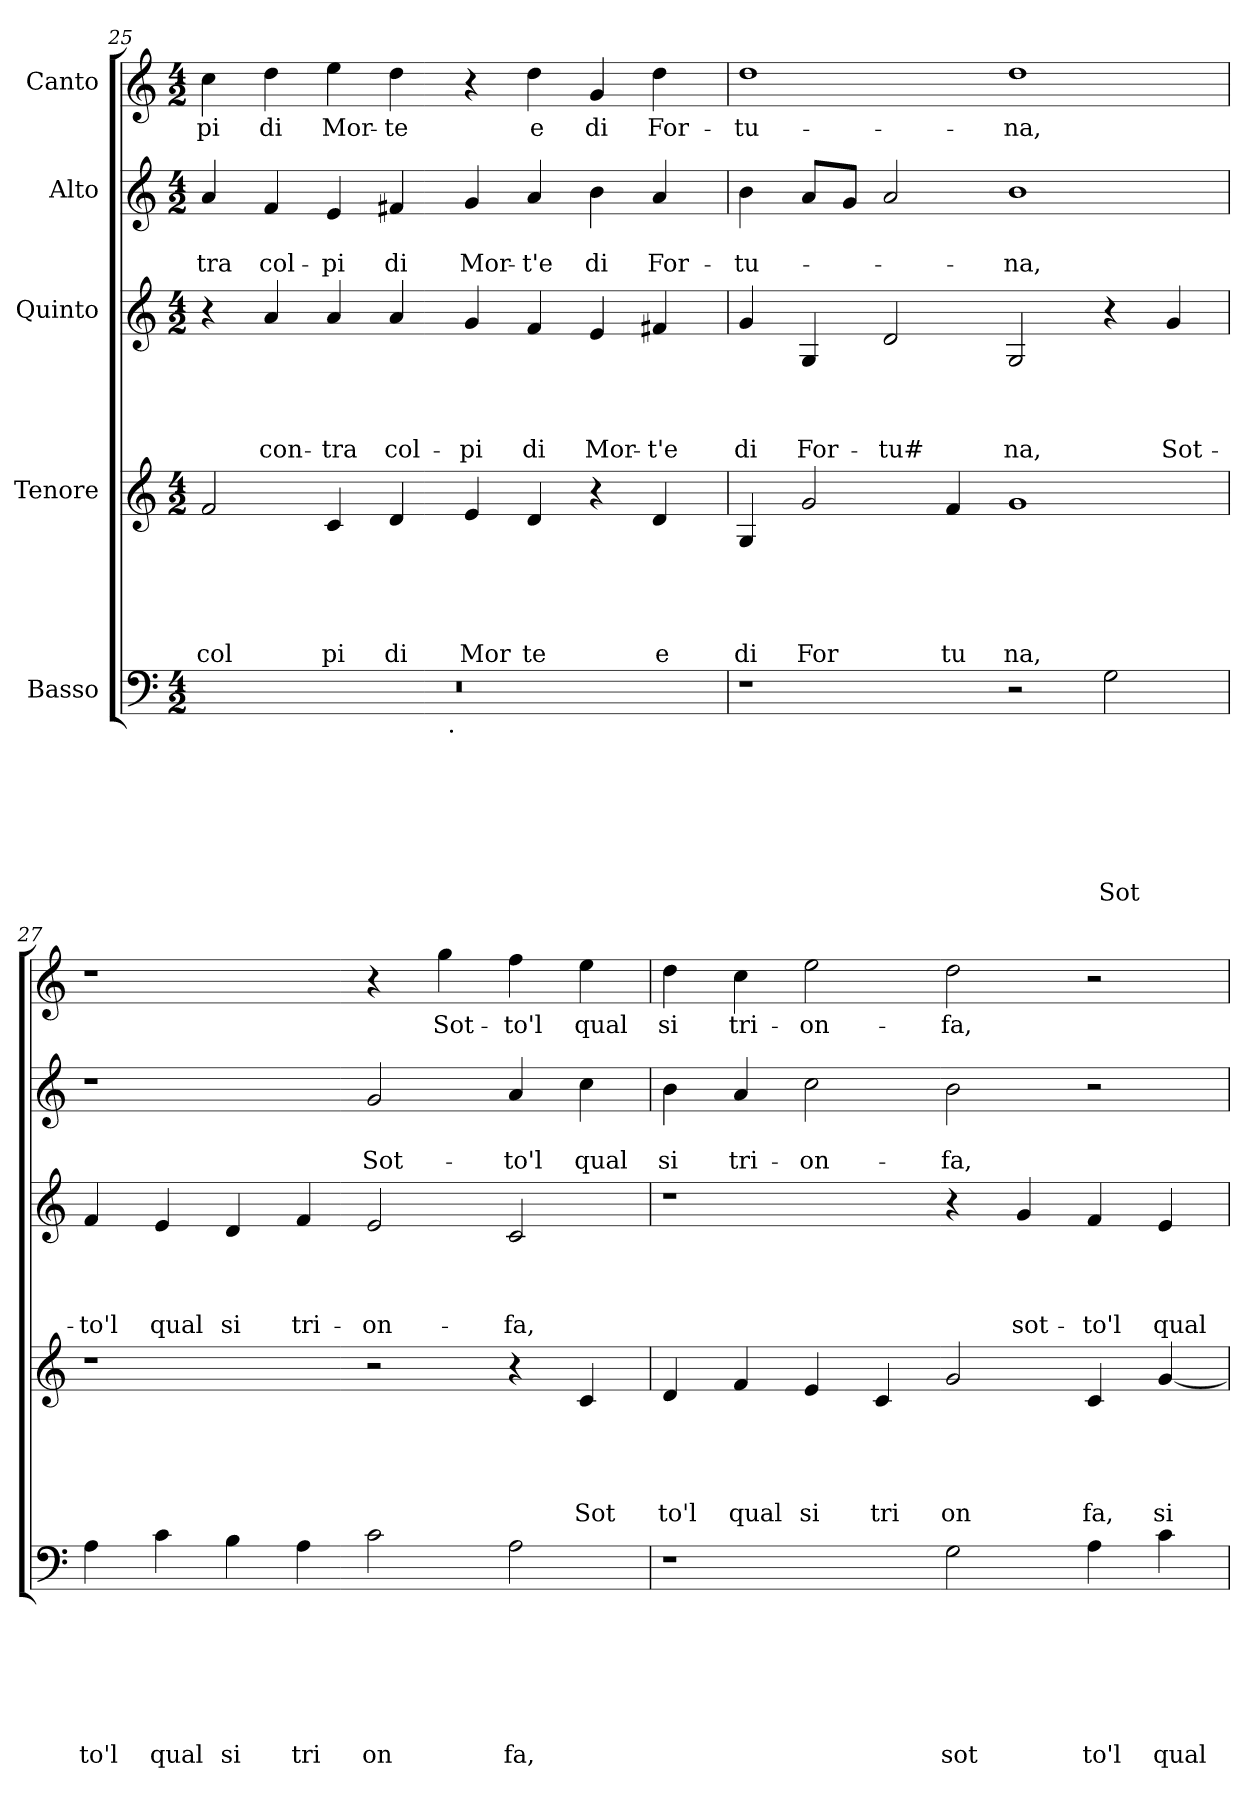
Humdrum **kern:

**kern	**text	**text	**text	**text	**text	**text	**text	**kern	**text	**text	**text	**text	**text	**kern	**text	**text	**text	**text	**kern	**text	**text	**kern	**text
*part5	*part5	*part5	*part5	*part5	*part5	*part5	*part5	*part4	*part4	*part4	*part4	*part4	*part4	*part3	*part3	*part3	*part3	*part3	*part2	*part2	*part2	*part1	*part1
*staff5	*staff5	*staff5	*staff5	*staff5	*staff5	*staff5	*staff5	*staff4	*staff4	*staff4	*staff4	*staff4	*staff4	*staff3	*staff3	*staff3	*staff3	*staff3	*staff2	*staff2	*staff2	*staff1	*staff1
*I"Basso	*	*	*	*	*	*	*	*I"Tenore	*	*	*	*	*	*I"Quinto	*	*	*	*	*I"Alto	*	*	*I"Canto	*
!!LO:LB:g=z
*clefF4	*	*	*	*	*	*	*	*clefG2	*	*	*	*	*	*clefG2	*	*	*	*	*clefG2	*	*	*clefG2	*
*k[]	*	*	*	*	*	*	*	*k[]	*	*	*	*	*	*k[]	*	*	*	*	*k[]	*	*	*k[]	*
*C:	*	*	*	*	*	*	*	*C:	*	*	*	*	*	*C:	*	*	*	*	*C:	*	*	*C:	*
*M4/2	*	*	*	*	*	*	*	*M4/2	*	*	*	*	*	*M4/2	*	*	*	*	*M4/2	*	*	*M4/2	*
=25	=25	=25	=25	=25	=25	=25	=25	=25	=25	=25	=25	=25	=25	=25	=25	=25	=25	=25	=25	=25	=25	=25	=25
!	!	!	!	!	!	!	!	!	!	!	!	!	!LO:LY:b	!	!	!	!	!	!	!	!LO:LY:b	!	!LO:LY:b
*^	*	*	*	*	*	*	*	*	*	*	*	*	*	*	*	*	*	*	*	*	*	*	*
0r	2ryy	.	.	.	.	.	.	.	2f/	.	.	.	.	col	4r	.	.	.	.	4a/	.	tra	4cc\	-pi
!	!	!	!	!	!	!	!	!	!	!	!	!	!	!	!	!	!	!	!LO:LY:b	!	!	!LO:LY:b	!	!LO:LY:b
.	.	.	.	.	.	.	.	.	.	.	.	.	.	.	4a/	.	.	.	con-	4f/	.	col-	4dd\	di
!	!	!	!	!	!	!	!	!	!	!	!	!	!	!LO:LY:b	!	!	!	!	!LO:LY:b	!	!	!LO:LY:b	!	!LO:LY:b
.	4...ryy	.	.	.	.	.	.	.	4c/	.	.	.	.	pi	4a/	.	.	.	-tra	4e/	.	-pi	4ee\	Mor-
!	!	!	!	!	!	!	!	!	!	!	!	!	!	!LO:LY:b	!	!	!	!	!LO:LY:b	!	!	!LO:LY:b	!	!LO:LY:b
.	.	.	.	.	.	.	.	.	4d/	.	.	.	.	di	4a/	.	.	.	col-	4f#X/	.	di	4dd\	-te
!	!LO:TX:b:t=.	!	!	!	!	!	!	!	!	!	!	!	!	!	!	!	!	!	!	!	!	!	!	!
.	1ryy	.	.	.	.	.	.	.	.	.	.	.	.	.	.	.	.	.	.	.	.	.	.	.
!	!	!	!	!	!	!	!	!	!	!	!	!	!	!LO:LY:b	!	!	!	!	!LO:LY:b	!	!	!LO:LY:b	!	!
.	.	.	.	.	.	.	.	.	4e/	.	.	.	.	Mor	4g/	.	.	.	-pi	4g/	.	Mor-	4r	.
!	!	!	!	!	!	!	!	!	!	!	!	!	!	!LO:LY:b	!	!	!	!	!LO:LY:b	!	!	!LO:LY:b	!	!LO:LY:b
.	.	.	.	.	.	.	.	.	4d/	.	.	.	.	te	4f/	.	.	.	di	4a/	.	-t'e	4dd\	e
!	!	!	!	!	!	!	!	!	!	!	!	!	!	!	!	!	!	!	!LO:LY:b	!	!	!LO:LY:b	!	!LO:LY:b
.	.	.	.	.	.	.	.	.	4r	.	.	.	.	.	4e/	.	.	.	Mor-	4b\	.	di	4g/	di
!	!	!	!	!	!	!	!	!	!	!	!	!	!	!LO:LY:b	!	!	!	!	!LO:LY:b	!	!	!LO:LY:b	!	!LO:LY:b
.	.	.	.	.	.	.	.	.	4d/	.	.	.	.	e	4f#X/	.	.	.	-t'e	4a/	.	For-	4dd\	For-
.	32ryy	.	.	.	.	.	.	.	.	.	.	.	.	.	.	.	.	.	.	.	.	.	.	.
=26	=26	=26	=26	=26	=26	=26	=26	=26	=26	=26	=26	=26	=26	=26	=26	=26	=26	=26	=26	=26	=26	=26	=26	=26
!	!	!	!	!	!	!	!	!	!	!	!	!	!	!LO:LY:b	!	!	!	!	!LO:LY:b	!	!	!LO:LY:b	!	!LO:LY:b
*v	*v	*	*	*	*	*	*	*	*	*	*	*	*	*	*	*	*	*	*	*	*	*	*	*
1r	.	.	.	.	.	.	.	4G/	.	.	.	.	di	4g/	.	.	.	di	4b\	.	-tu-	1dd	-tu-
!	!	!	!	!	!	!	!	!	!	!	!	!	!LO:LY:b	!	!	!	!	!LO:LY:b	!	!	!	!	!
.	.	.	.	.	.	.	.	2g/	.	.	.	.	For	4G/	.	.	.	For-	8a/L	.	.	.	.
.	.	.	.	.	.	.	.	.	.	.	.	.	.	.	.	.	.	.	8g/J	.	.	.	.
!	!	!	!	!	!	!	!	!	!	!	!	!	!	!	!	!	!	!LO:LY:b	!	!	!	!	!
.	.	.	.	.	.	.	.	.	.	.	.	.	.	2d/	.	.	.	-tu#	2a/	.	.	.	.
!	!	!	!	!	!	!	!	!	!	!	!	!	!LO:LY:b	!	!	!	!	!	!	!	!	!	!
.	.	.	.	.	.	.	.	4f/	.	.	.	.	tu	.	.	.	.	.	.	.	.	.	.
!	!	!	!	!	!	!	!	!	!	!	!	!	!LO:LY:b	!	!	!	!	!LO:LY:b	!	!	!LO:LY:b	!	!LO:LY:b
2r	.	.	.	.	.	.	.	1g	.	.	.	.	na,	2G/	.	.	.	na,	1b	.	-na,	1dd	-na,
!	!	!	!	!	!	!	!LO:LY:b	!	!	!	!	!	!	!	!	!	!	!	!	!	!	!	!
2G\	.	.	.	.	.	.	Sot	.	.	.	.	.	.	4r	.	.	.	.	.	.	.	.	.
!	!	!	!	!	!	!	!	!	!	!	!	!	!	!	!	!	!	!LO:LY:b	!	!	!	!	!
.	.	.	.	.	.	.	.	.	.	.	.	.	.	4g/	.	.	.	Sot-	.	.	.	.	.
=27	=27	=27	=27	=27	=27	=27	=27	=27	=27	=27	=27	=27	=27	=27	=27	=27	=27	=27	=27	=27	=27	=27	=27
!	!	!	!	!	!	!	!LO:LY:b	!	!	!	!	!	!	!	!	!	!	!LO:LY:b	!	!	!	!	!
4A\	.	.	.	.	.	.	to'l	1r	.	.	.	.	.	4f/	.	.	.	-to'l	1r	.	.	1r	.
!	!	!	!	!	!	!	!LO:LY:b	!	!	!	!	!	!	!	!	!	!	!LO:LY:b	!	!	!	!	!
4c\	.	.	.	.	.	.	qual	.	.	.	.	.	.	4e/	.	.	.	qual	.	.	.	.	.
!	!	!	!	!	!	!	!LO:LY:b	!	!	!	!	!	!	!	!	!	!	!LO:LY:b	!	!	!	!	!
4B\	.	.	.	.	.	.	si	.	.	.	.	.	.	4d/	.	.	.	si	.	.	.	.	.
!	!	!	!	!	!	!	!LO:LY:b	!	!	!	!	!	!	!	!	!	!	!LO:LY:b	!	!	!	!	!
4A\	.	.	.	.	.	.	tri	.	.	.	.	.	.	4f/	.	.	.	tri-	.	.	.	.	.
!	!	!	!	!	!	!	!LO:LY:b	!	!	!	!	!	!	!	!	!	!	!LO:LY:b	!	!	!LO:LY:b	!	!
2c\	.	.	.	.	.	.	on	2r	.	.	.	.	.	2e/	.	.	.	-on-	2g/	.	Sot-	4r	.
!	!	!	!	!	!	!	!	!	!	!	!	!	!	!	!	!	!	!	!	!	!	!	!LO:LY:b
.	.	.	.	.	.	.	.	.	.	.	.	.	.	.	.	.	.	.	.	.	.	4gg\	Sot-
!	!	!	!	!	!	!	!LO:LY:b	!	!	!	!	!	!	!	!	!	!	!LO:LY:b	!	!	!LO:LY:b	!	!LO:LY:b
2A\	.	.	.	.	.	.	fa,	4r	.	.	.	.	.	2c/	.	.	.	-fa,	4a/	.	-to'l	4ff\	-to'l
!	!	!	!	!	!	!	!	!	!	!	!	!	!LO:LY:b	!	!	!	!	!	!	!	!LO:LY:b	!	!LO:LY:b
.	.	.	.	.	.	.	.	4c/	.	.	.	.	Sot	.	.	.	.	.	4cc\	.	qual	4ee\	qual
=28	=28	=28	=28	=28	=28	=28	=28	=28	=28	=28	=28	=28	=28	=28	=28	=28	=28	=28	=28	=28	=28	=28	=28
!	!	!	!	!	!	!	!	!	!	!	!	!	!LO:LY:b	!	!	!	!	!	!	!	!LO:LY:b	!	!LO:LY:b
1r	.	.	.	.	.	.	.	4d/	.	.	.	.	to'l	1r	.	.	.	.	4b\	.	si	4dd\	si
!	!	!	!	!	!	!	!	!	!	!	!	!	!LO:LY:b	!	!	!	!	!	!	!	!LO:LY:b	!	!LO:LY:b
.	.	.	.	.	.	.	.	4f/	.	.	.	.	qual	.	.	.	.	.	4a/	.	tri-	4cc\	tri-
!	!	!	!	!	!	!	!	!	!	!	!	!	!LO:LY:b	!	!	!	!	!	!	!	!LO:LY:b	!	!LO:LY:b
.	.	.	.	.	.	.	.	4e/	.	.	.	.	si	.	.	.	.	.	2cc\	.	-on-	2ee\	-on-
!	!	!	!	!	!	!	!	!	!	!	!	!	!LO:LY:b	!	!	!	!	!	!	!	!	!	!
.	.	.	.	.	.	.	.	4c/	.	.	.	.	tri	.	.	.	.	.	.	.	.	.	.
!	!	!	!	!	!	!	!LO:LY:b	!	!	!	!	!	!LO:LY:b	!	!	!	!	!	!	!	!LO:LY:b	!	!LO:LY:b
2G\	.	.	.	.	.	.	sot	2g/	.	.	.	.	on	4r	.	.	.	.	2b\	.	-fa,	2dd\	-fa,
!	!	!	!	!	!	!	!	!	!	!	!	!	!	!	!	!	!	!LO:LY:b	!	!	!	!	!
.	.	.	.	.	.	.	.	.	.	.	.	.	.	4g/	.	.	.	sot-	.	.	.	.	.
!	!	!	!	!	!	!	!LO:LY:b	!	!	!	!	!	!LO:LY:b	!	!	!	!	!LO:LY:b	!	!	!	!	!
4A\	.	.	.	.	.	.	to'l	4c/	.	.	.	.	fa,	4f/	.	.	.	-to'l	2r	.	.	2r	.
!	!	!	!	!	!	!	!LO:LY:b	!	!	!	!	!	!LO:LY:b	!	!	!	!	!LO:LY:b	!	!	!	!	!
4c\	.	.	.	.	.	.	qual	[<4g/	.	.	.	.	si	4e/	.	.	.	qual	.	.	.	.	.
=	=	=	=	=	=	=	=	=	=	=	=	=	=	=	=	=	=	=	=	=	=	=	=
*-	*-	*-	*-	*-	*-	*-	*-	*-	*-	*-	*-	*-	*-	*-	*-	*-	*-	*-	*-	*-	*-	*-	*-
